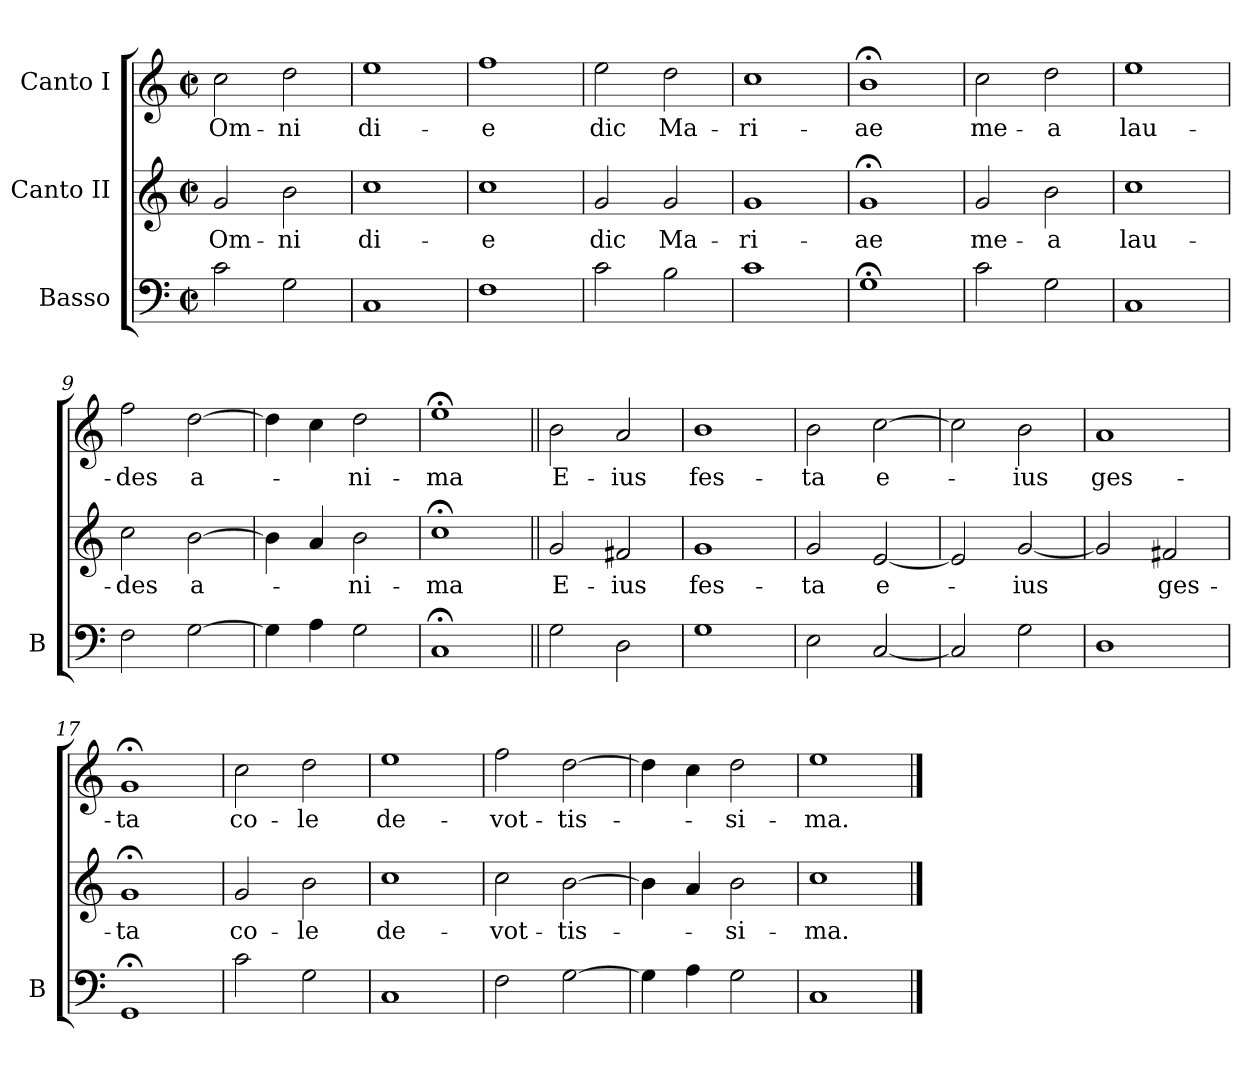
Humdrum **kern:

**kern	**kern	**text	**kern	**text
*part3	*part2	*part2	*part1	*part1
*staff3	*staff2	*staff2	*staff1	*staff1
*I"Basso	*I"Canto II	*	*I"Canto I	*
*I'B	*	*	*	*
*clefF4	*clefG2	*	*clefG2	*
*k[]	*k[]	*	*k[]	*
*M2/2	*M2/2	*	*M2/2	*
*met(c|)	*met(c|)	*	*met(c|)	*
=1	=1	=1	=1	=1
2c	2g	Om-	2cc	Om-
2G	2b	-ni	2dd	-ni
=2	=2	=2	=2	=2
1C	1cc	di-	1ee	di-
=3	=3	=3	=3	=3
1F	1cc	-e	1ff	-e
=4	=4	=4	=4	=4
2c	2g	dic	2ee	dic
2B	2g	Ma-	2dd	Ma-
=5	=5	=5	=5	=5
1c	1g	-ri-	1cc	-ri-
=6	=6	=6	=6	=6
1G;<	1g;<	-ae	1b;<	-ae
=7	=7	=7	=7	=7
2c	2g	me-	2cc	me-
2G	2b	-a	2dd	-a
=8	=8	=8	=8	=8
1C	1cc	lau-	1ee	lau-
=9	=9	=9	=9	=9
2F	2cc	-des	2ff	-des
[2G	[2b	a-	[2dd	a-
=10	=10	=10	=10	=10
4G]	4b]	.	4dd]	.
4A	4a	.	4cc	.
2G	2b	-ni-	2dd	-ni-
=11	=11	=11	=11	=11
1C;<	1cc;<	-ma	1ee;<	-ma
=12||	=12||	=12||	=12||	=12||
2G	2g	E-	2b	E-
2D	2f#X	-ius	2a	-ius
=13	=13	=13	=13	=13
1G	1g	fes-	1b	fes-
=14	=14	=14	=14	=14
2E	2g	-ta	2b	-ta
[2C	[2e	e-	[2cc	e-
=15	=15	=15	=15	=15
2C]	2e]	.	2cc]	.
2G	[2g	-ius	2b	-ius
=16	=16	=16	=16	=16
1D	2g]	.	1a	ges-
.	2f#X	ges-	.	.
=17	=17	=17	=17	=17
1GG;<	1g;<	-ta	1g;<	-ta
=18	=18	=18	=18	=18
2c	2g	co-	2cc	co-
2G	2b	-le	2dd	-le
=19	=19	=19	=19	=19
1C	1cc	de-	1ee	de-
=20	=20	=20	=20	=20
2F	2cc	-vot-	2ff	-vot-
[2G	[2b	-tis-	[2dd	-tis-
=21	=21	=21	=21	=21
4G]	4b]	.	4dd]	.
4A	4a	.	4cc	.
2G	2b	-si-	2dd	-si-
=22	=22	=22	=22	=22
1C	1cc	-ma.	1ee	-ma.
==	==	==	==	==
*-	*-	*-	*-	*-
